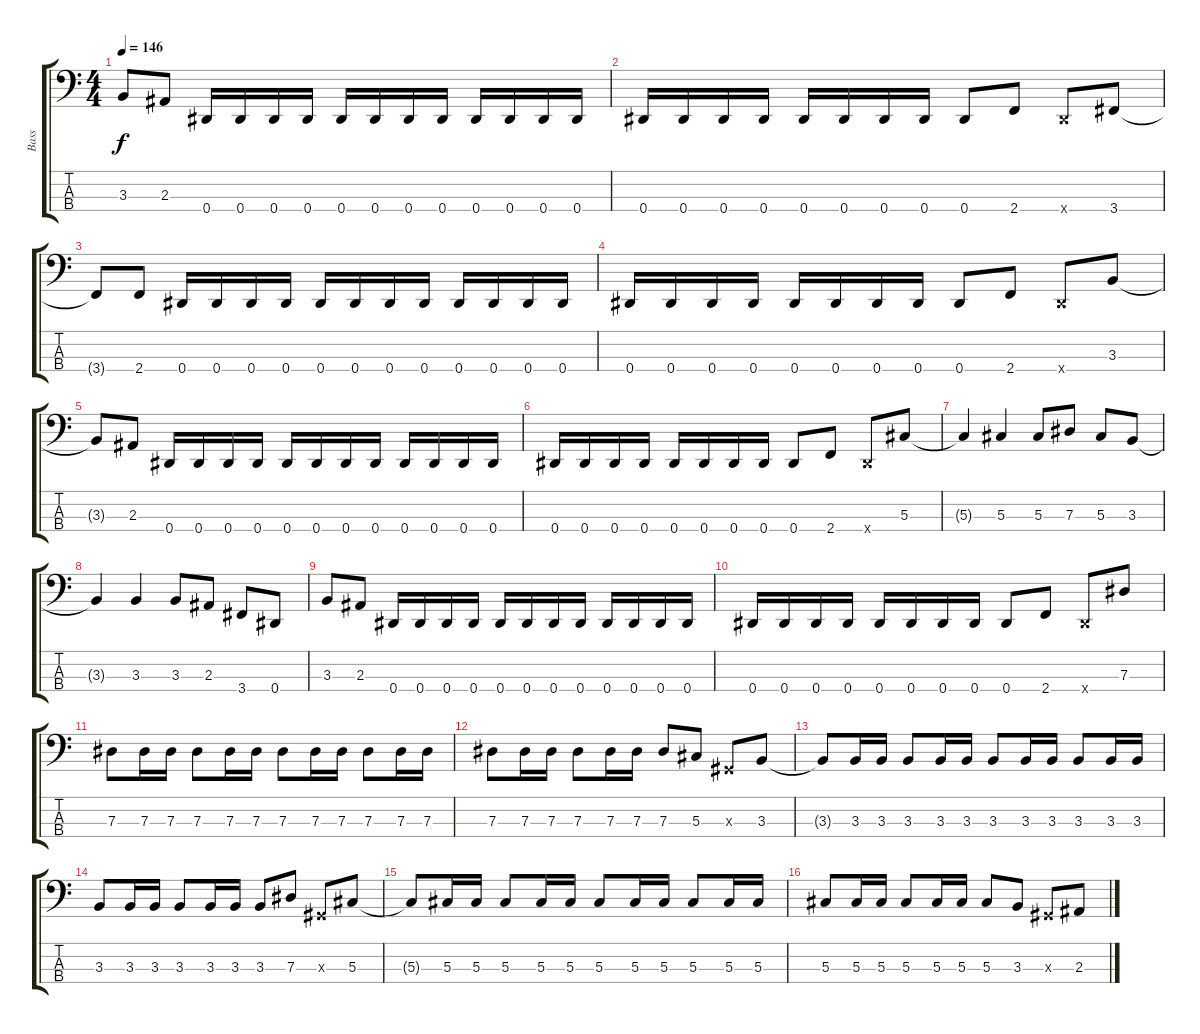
\track ("Bass" "Bass") {instrument electricbassfinger}
\staff {score tabs}
\tuning (Gb2 Db2 Ab1 Eb1) {hide}
\ts (4 4)
\tempo 146
\clef f4
\ks c
3.3.8{dy f} 2.3.8 0.4.16 0.4.16 0.4.16 0.4.16 0.4.16 0.4.16 0.4.16 0.4.16 0.4.16 0.4.16 0.4.16 0.4.16 |
0.4.16 0.4.16 0.4.16 0.4.16 0.4.16 0.4.16 0.4.16 0.4.16 0.4.8 2.4.8 0.4{x}.8 3.4.8 |
3.4{t}.8 2.4.8 0.4.16 0.4.16 0.4.16 0.4.16 0.4.16 0.4.16 0.4.16 0.4.16 0.4.16 0.4.16 0.4.16 0.4.16 |
0.4.16 0.4.16 0.4.16 0.4.16 0.4.16 0.4.16 0.4.16 0.4.16 0.4.8 2.4.8 0.4{x}.8 3.3.8 |
3.3{t}.8 2.3.8 0.4.16 0.4.16 0.4.16 0.4.16 0.4.16 0.4.16 0.4.16 0.4.16 0.4.16 0.4.16 0.4.16 0.4.16 |
0.4.16 0.4.16 0.4.16 0.4.16 0.4.16 0.4.16 0.4.16 0.4.16 0.4.8 2.4.8 0.4{x}.8 5.3.8 |
5.3{t}.4 5.3.4 5.3.8 7.3.8 5.3.8 3.3.8 |
3.3{t}.4 3.3.4 3.3.8 2.3.8 3.4.8 0.4.8 |
3.3.8 2.3.8 0.4.16 0.4.16 0.4.16 0.4.16 0.4.16 0.4.16 0.4.16 0.4.16 0.4.16 0.4.16 0.4.16 0.4.16 |
0.4.16 0.4.16 0.4.16 0.4.16 0.4.16 0.4.16 0.4.16 0.4.16 0.4.8 2.4.8 0.4{x}.8 7.3.8 |
7.3.8 7.3.16 7.3.16 7.3.8 7.3.16 7.3.16 7.3.8 7.3.16 7.3.16 7.3.8 7.3.16 7.3.16 |
7.3.8 7.3.16 7.3.16 7.3.8 7.3.16 7.3.16 7.3.8 5.3.8 0.3{x}.8 3.3.8 |
3.3{t}.8 3.3.16 3.3.16 3.3.8 3.3.16 3.3.16 3.3.8 3.3.16 3.3.16 3.3.8 3.3.16 3.3.16 |
3.3.8 3.3.16 3.3.16 3.3.8 3.3.16 3.3.16 3.3.8 7.3.8 0.3{x}.8 5.3.8 |
5.3{t}.8 5.3.16 5.3.16 5.3.8 5.3.16 5.3.16 5.3.8 5.3.16 5.3.16 5.3.8 5.3.16 5.3.16 |
5.3.8 5.3.16 5.3.16 5.3.8 5.3.16 5.3.16 5.3.8 3.3.8 0.3{x}.8 2.3.8
